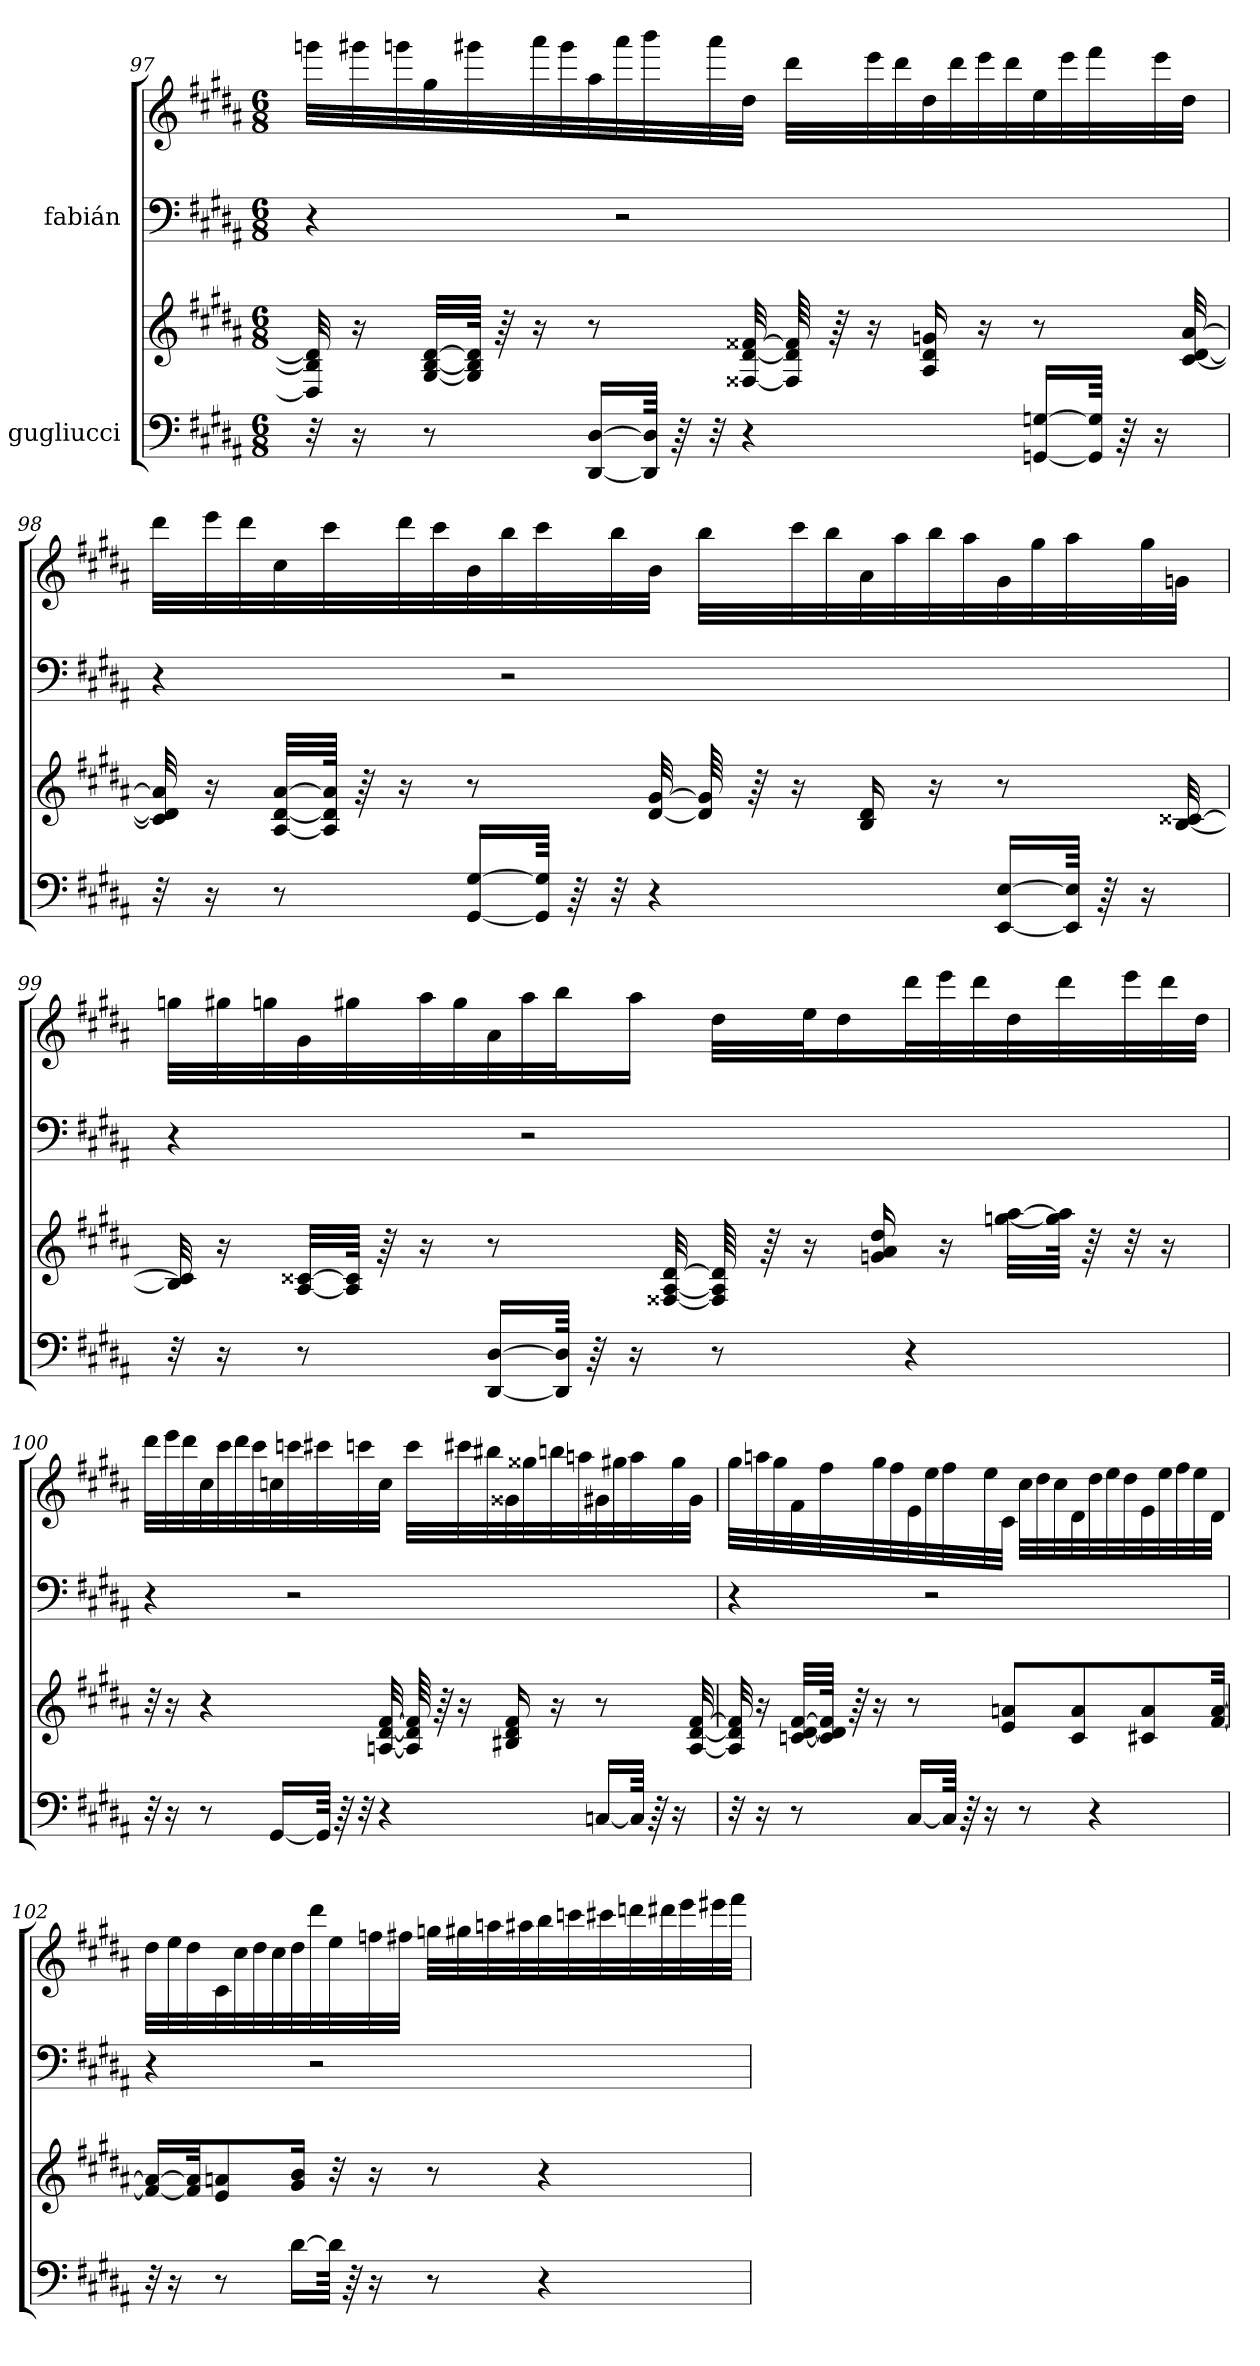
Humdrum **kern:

**kern	**kern	**kern	**kern
*part2	*part2	*part1	*part1
*staff4	*staff3	*staff2	*staff1
*I"gugliucci	*	*I"fabián	*
!!LO:LB:g=z
*clefF4	*clefG2	*clefF4	*clefG2
*k[f#c#g#d#a#]	*k[f#c#g#d#a#]	*k[f#c#g#d#a#]	*k[f#c#g#d#a#]
*B:	*B:	*B:	*B:
*M6/8	*M6/8	*M6/8	*M6/8
=97	=97	=97	=97
32r	32D#/] 32B/] 32d#/]	4r	32gggn\LLL
16r	16r	.	32ggg#X\
.	.	.	32gggn\
8r	[32G#/ [32B/ [32d#/LLL	.	32gg#\
.	64G#/] 64B/] 64d#/]JJJk	.	32ggg#X\
.	64r	.	.
.	16r	.	32aaa#\
.	.	.	32ggg#\
[16DD#/ [16D#/LL	8r	.	32aa#\
.	.	2r	32aaa#\
64DD#/] 64D#/]JJkk	.	.	32bbb\
64r	.	.	.
32r	.	.	32aaa#\
4r	[32F##X/ [32d#/ [32f##X/	.	32dd#\JJJ
.	64F##/] 64d#/] 64f##/]	.	32ddd#\LLL
.	64r	.	.
.	16r	.	32eee\
.	.	.	32ddd#\
.	16A#/ 16d#/ 16gn/	.	32dd#\
.	.	.	32ddd#\
.	16r	.	32eee\
.	.	.	32ddd#\
[16GGn/ [16Gn/LL	8r	.	32ee\
.	.	.	32eee\
64GG/] 64G/]JJkk	.	.	32fff#\
64r	.	.	.
16r	.	.	32eee\
.	[32c#/ [32d#/ [32a#/	.	32dd#\JJJ
!!LO:LB:g=z
=98	=98	=98	=98
32r	32c#/] 32d#/] 32a#/]	4r	32ddd#\LLL
16r	16r	.	32eee\
.	.	.	32ddd#\
8r	[32A#/ [32d#/ [32a#/LLL	.	32cc#\
.	64A#/] 64d#/] 64a#/]JJJk	.	32ccc#\
.	64r	.	.
.	16r	.	32ddd#\
.	.	.	32ccc#\
[16GG#/ [16G#/LL	8r	.	32b\
.	.	2r	32bb\
64GG#/] 64G#/]JJkk	.	.	32ccc#\
64r	.	.	.
32r	.	.	32bb\
4r	[32d#/ [32g#/	.	32b\JJJ
.	64d#/] 64g#/]	.	32bb\LLL
.	64r	.	.
.	16r	.	32ccc#\
.	.	.	32bb\
.	16B/ 16d#/	.	32a#\
.	.	.	32aa#\
.	16r	.	32bb\
.	.	.	32aa#\
[16EE/ [16E/LL	8r	.	32g#\
.	.	.	32gg#\
64EE/] 64E/]JJkk	.	.	32aa#\
64r	.	.	.
16r	.	.	32gg#\
.	[32B/ [32c##X/	.	32gn\JJJ
!!LO:PB:g=z
=99	=99	=99	=99
32r	32B/] 32c##/]	4r	32ggn\LLL
16r	16r	.	32gg#X\
.	.	.	32ggn\
8r	[32A#/ [32c##/LLL	.	32g#\
.	64A#/] 64c##/]JJJk	.	32gg#X\
.	64r	.	.
.	16r	.	32aa#\
.	.	.	32gg#\
[16DD#/ [16D#/LL	8r	.	32a#\
.	.	2r	32aa#\
64DD#/] 64D#/]JJkk	.	.	32bb\J
64r	.	.	.
16r	.	.	16aa#\JJ
.	[32F##X/ [32A#/ [32d#/	.	.
8r	64F##/] 64A#/] 64d#/]	.	32dd#\LLL
.	64r	.	.
.	16r	.	32ee\J
.	.	.	16dd#\
.	16gn/ 16a#/ 16dd#/	.	.
4r	.	.	32ddd#\L
.	16r	.	32eee\
.	.	.	32ddd#\
.	[32ggn\ [32aa#\LLL	.	32dd#\
.	64gg\] 64aa#\]JJJk	.	32ddd#\
.	64r	.	.
.	32r	.	32eee\
.	16r	.	32ddd#\
.	.	.	32dd#\JJJ
!!LO:LB:g=z
=100	=100	=100	=100
32r	32r	4r	32ddd#\LLL
16r	16r	.	32eee\
.	.	.	32ddd#\
8r	4r	.	32cc#\
.	.	.	32ccc#\
.	.	.	32ddd#\
.	.	.	32ccc#\
[16GG#/LL	.	.	32ccn\
.	.	2r	32cccn\
64GG#/JJkk]	.	.	32ccc#X\
64r	.	.	.
32r	.	.	32cccn\
4r	[32An/ [32d#/ [32f#/	.	32cc\JJJ
.	64A/] 64d#/] 64f#/]	.	32ccc\LLL
.	64r	.	.
.	16r	.	32ccc#X\
.	.	.	32bb#X\
.	16B#X/ 16d#/ 16f#/	.	32g##X\
.	.	.	32gg##X\
.	16r	.	32bbn\
.	.	.	32aan\
[16Cn/LL	8r	.	32g#X\
.	.	.	32gg#X\
64C/JJkk]	.	.	32aa\
64r	.	.	.
16r	.	.	32gg#\
.	[32A/ [32d#/ [32f#/	.	32g#\JJJ
!!LO:LB:g=z
=101	=101	=101	=101
32r	32A/] 32d#/] 32f#/]	4r	32gg#\LLL
16r	16r	.	32aan\
.	.	.	32gg#\
8r	[32cn/ [32d#/ [32f#/LLL	.	32f#\
.	64c/] 64d#/] 64f#/]JJJk	.	32ff#\
.	64r	.	.
.	16r	.	32gg#\
.	.	.	32ff#\
[16C#/LL	8r	.	32e\
.	.	2r	32ee\
64C#/JJkk]	.	.	32ff#\
64r	.	.	.
16r	.	.	32ee\
.	8e/ 8an/L	.	32c#\JJJ
8r	.	.	32cc#\LLL
.	.	.	32dd#\
.	.	.	32cc#\
.	8c/ 8a/	.	32d#\
4r	.	.	32dd#\
.	.	.	32ee\
.	.	.	32dd#\
.	8c#X/ 8a/	.	32e\
.	.	.	32ee\
.	.	.	32ff#\
.	.	.	32ee\
.	[32f#/ [32a/Jkk	.	32d#\JJJ
!!LO:PB:g=z
=102	=102	=102	=102
32r	16f#/_ 16a/_LL	4r	32dd#\LLL
16r	.	.	32ee\
.	32f#/] 32a/]JK	.	32dd#\
8r	8e/ 8a/	.	32c#\
.	.	.	32cc#\
.	.	.	32dd#\
.	.	.	32cc#\
[16d#\LL	16g#/ 16b/Jk	.	32dd#\
.	.	2r	32ddd#\
64d#\JJkk]	32r	.	32ee\
64r	.	.	.
16r	16r	.	32ffn\
.	.	.	32ff#X\JJJ
8r	8r	.	32ggn\LLL
.	.	.	32gg#X\
.	.	.	32aan\
.	.	.	32aa#X\
4r	4r	.	32bb\
.	.	.	32cccn\
.	.	.	32ccc#X\
.	.	.	32dddn\
.	.	.	32ddd#X\
.	.	.	32eee\
.	.	.	32eee#X\
.	.	.	32fff#\JJJ
=	=	=	=
*-	*-	*-	*-
